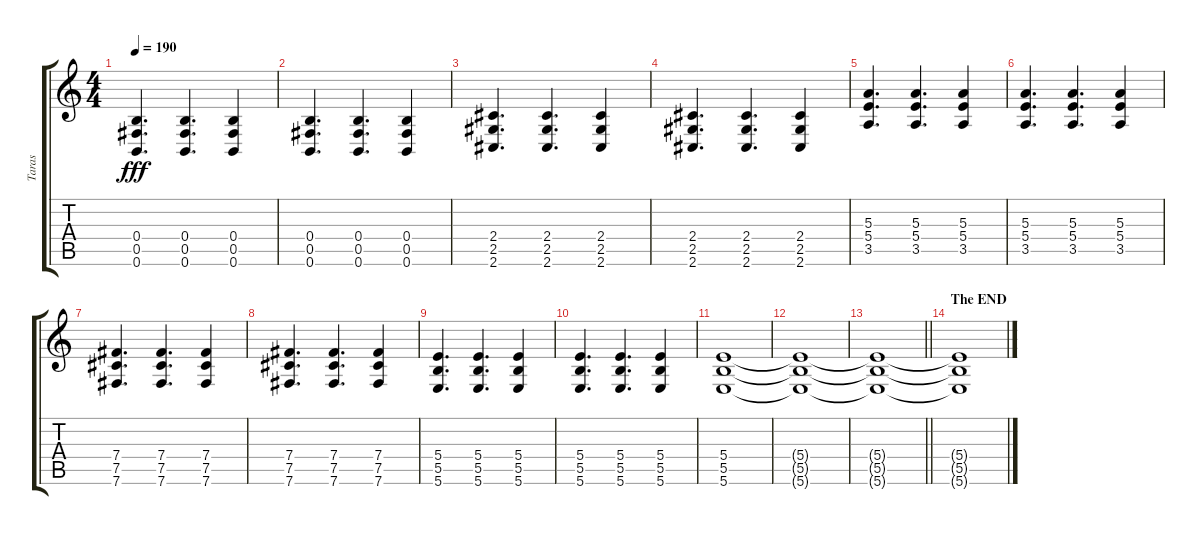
\track ("Taras" "Taras") {instrument distortionguitar}
\staff {score tabs}
\tuning (Db4 Ab3 E3 B2 Gb2 B1) {hide}
\ts (4 4)
\tempo 190
\clef g2
\ks c
(0.4 0.5 0.6).4{d dy fff} (0.4 0.5 0.6).4{d} (0.4 0.5 0.6).4 |
(0.4 0.5 0.6).4{d} (0.4 0.5 0.6).4{d} (0.4 0.5 0.6).4 |
(2.4 2.5 2.6).4{d} (2.4 2.5 2.6).4{d} (2.4 2.5 2.6).4 |
(2.4 2.5 2.6).4{d} (2.4 2.5 2.6).4{d} (2.4 2.5 2.6).4 |
(5.3 5.4 3.5).4{d} (5.3 5.4 3.5).4{d} (5.3 5.4 3.5).4 |
(5.3 5.4 3.5).4{d} (5.3 5.4 3.5).4{d} (5.3 5.4 3.5).4 |
(7.4 7.5 7.6).4{d} (7.4 7.5 7.6).4{d} (7.4 7.5 7.6).4 |
(7.4 7.5 7.6).4{d} (7.4 7.5 7.6).4{d} (7.4 7.5 7.6).4 |
(5.4 5.5 5.6).4{d} (5.4 5.5 5.6).4{d} (5.4 5.5 5.6).4 |
(5.4 5.5 5.6).4{d} (5.4 5.5 5.6).4{d} (5.4 5.5 5.6).4 |
(5.4 5.5 5.6).1{volume 9} |
(5.4{t} 5.5{t} 5.6{t}).1 |
\barLineRight lightlight
(5.4{t} 5.5{t} 5.6{t}).1 |
\section ("" "The END")
(5.4{t} 5.5{t} 5.6{t}).1
